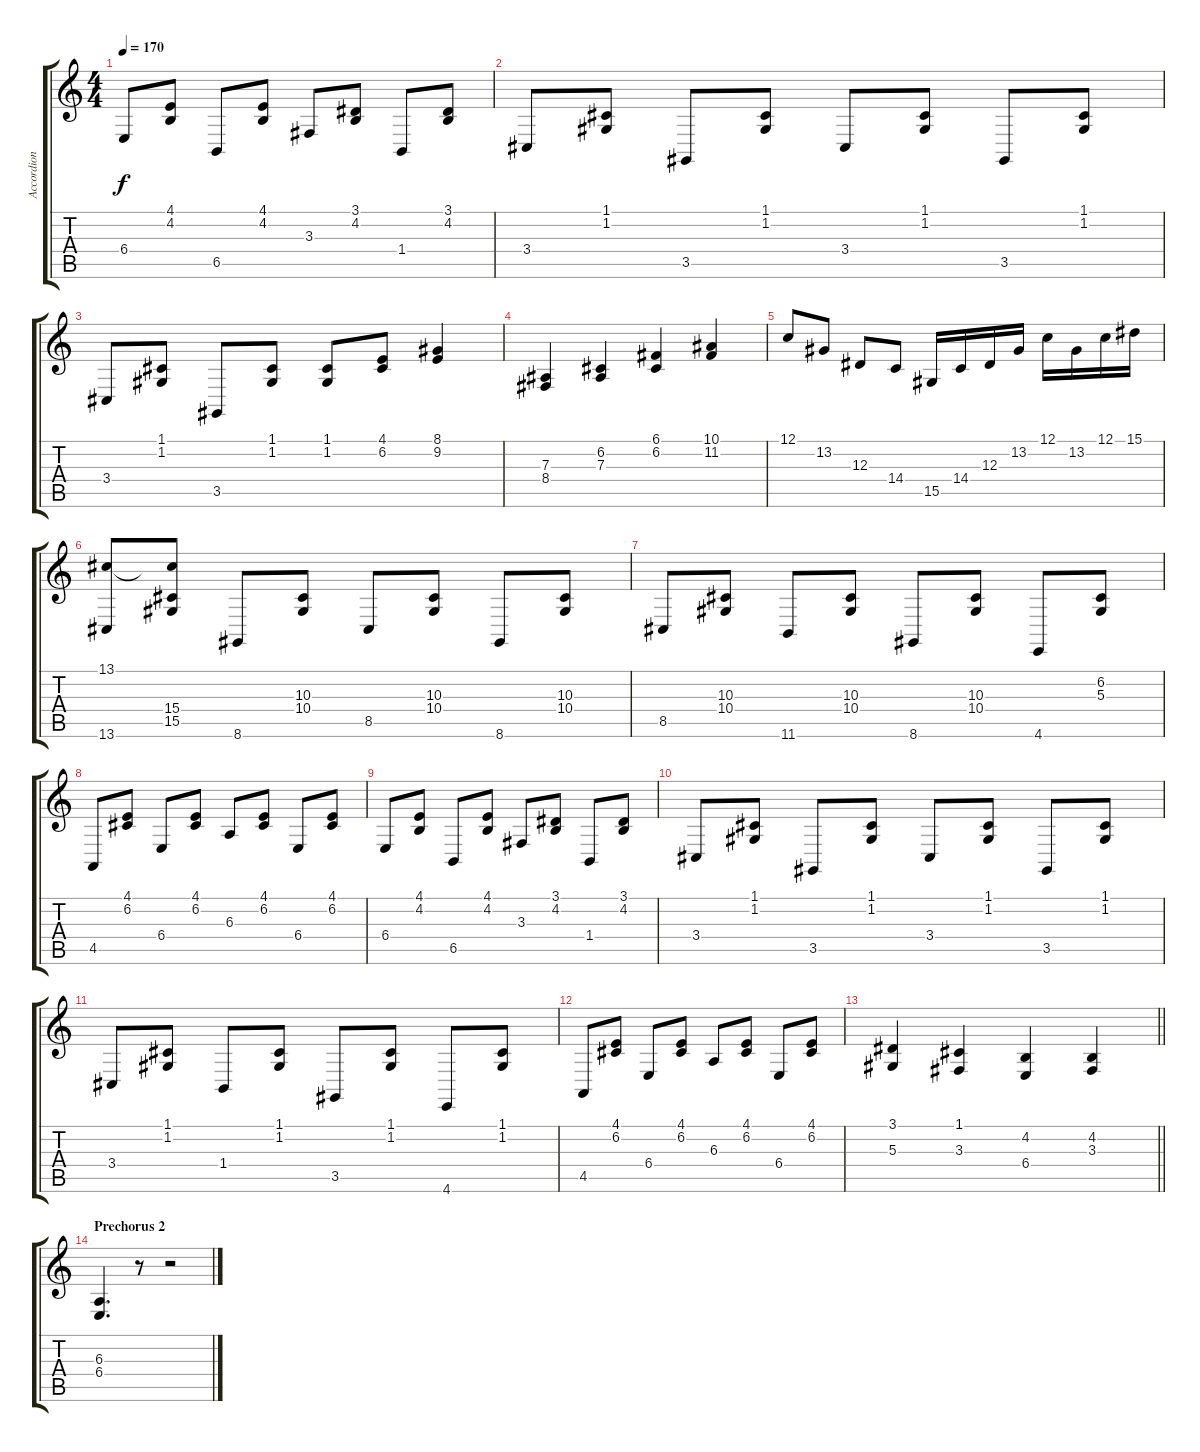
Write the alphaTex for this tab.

\track ("Accordion" "Accordion") {instrument accordion}
\staff {score tabs}
\tuning (C4 G3 Eb3 Bb2 F2 C2) {hide}
\ts (4 4)
\tempo 170
\clef g2
\ks c
6.4.8{dy f} (4.1 4.2).8 6.5.8 (4.1 4.2).8 3.3.8 (3.1 4.2).8 1.4.8 (3.1 4.2).8 |
3.4.8 (1.1 1.2).8 3.5.8 (1.1 1.2).8 3.4.8 (1.1 1.2).8 3.5.8 (1.1 1.2).8 |
3.4.8 (1.1 1.2).8 3.5.8 (1.1 1.2).8 (1.1 1.2).8 (4.1 6.2).8 (8.1 9.2).4 |
(7.3 8.4).4 (6.2 7.3).4 (6.1 6.2).4 (10.1 11.2).4 |
12.1.8 13.2.8 12.3.8 14.4.8 15.5.16 14.4.16 12.3.16 13.2.16 12.1.16 13.2.16 12.1.16 15.1.16 |
(13.1 13.6).8 (13.1{t} 15.4 15.5).8 8.6.8 (10.3 10.4).8 8.5.8 (10.3 10.4).8 8.6.8 (10.3 10.4).8 |
8.5.8 (10.3 10.4).8 11.6.8 (10.3 10.4).8 8.6.8 (10.3 10.4).8 4.6.8 (6.2 5.3).8 |
4.5.8 (4.1 6.2).8 6.4.8 (4.1 6.2).8 6.3.8 (4.1 6.2).8 6.4.8 (4.1 6.2).8 |
6.4.8 (4.1 4.2).8 6.5.8 (4.1 4.2).8 3.3.8 (3.1 4.2).8 1.4.8 (3.1 4.2).8 |
3.4.8 (1.1 1.2).8 3.5.8 (1.1 1.2).8 3.4.8 (1.1 1.2).8 3.5.8 (1.1 1.2).8 |
3.4.8 (1.1 1.2).8 1.4.8 (1.1 1.2).8 3.5.8 (1.1 1.2).8 4.6.8 (1.1 1.2).8 |
4.5.8 (4.1 6.2).8 6.4.8 (4.1 6.2).8 6.3.8 (4.1 6.2).8 6.4.8 (4.1 6.2).8 |
\barLineRight lightlight
(3.1 5.3).4 (1.1 3.3).4 (4.2 6.4).4 (4.2 3.3).4 |
\section ("" "Prechorus 2")
(6.3 6.4).4{d} r.8 r.2
